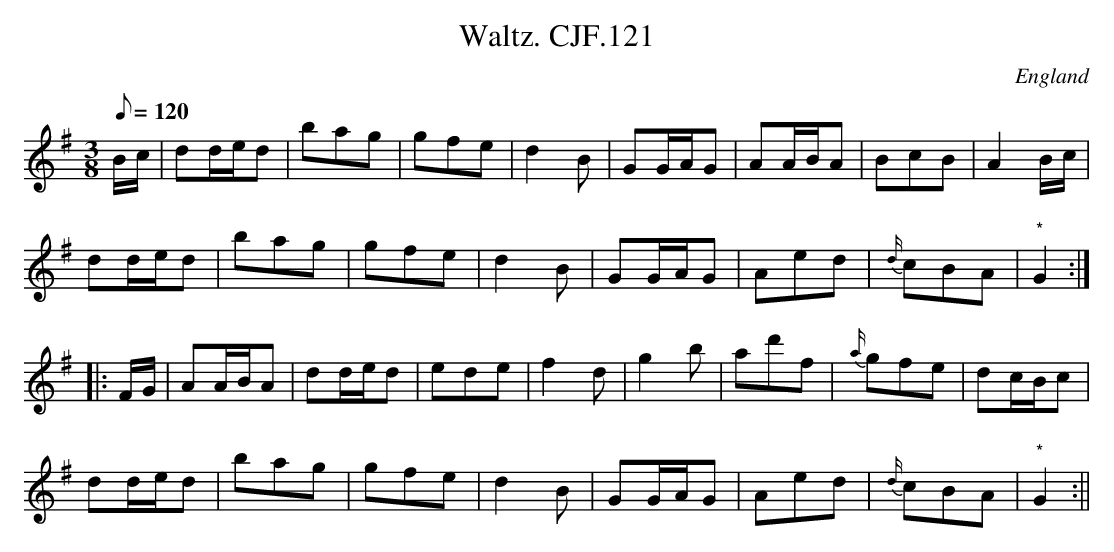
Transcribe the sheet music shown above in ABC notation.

X:1
T:Waltz. CJF.121
L:1/8
M:3/8
O:England
Q:1/8=120
K:G
B/c/|dd/e/d|bag|gfe|d2B|\
GG/A/G|AA/B/A|BcB|A2B/c/|!
dd/e/d|bag|gfe|d2B|GG/A/G|Aed|{d/}cBA|"*"G2:|!
|:F/G/|AA/B/A|dd/e/d|ede|f2d|g2b|ad'f|{a/}gfe|dc/B/c|!
dd/e/d|bag|gfe|d2B|GG/A/G|Aed|{d/}cBA|"*"G2:||
